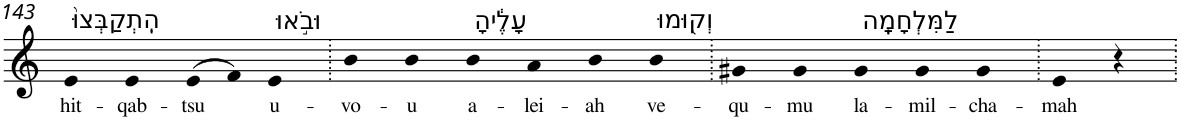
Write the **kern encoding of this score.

**kern	**text
*part1	*part1
*staff1	*staff1
*I"Piano	*
*I'Pno	*
!!LO:PB:g=z
*clefG2	*
*k[]	*
=143	=143
!LO:TX:a:t=הִֽתְקַבְּצוּ֙	!
!	!LO:LY:b
4e	hit-
!	!LO:LY:b
4e	-qab-
!	!LO:LY:b
(>8e	-tsu
8f)	.
!LO:TX:a:t=וּבֹ֣אוּ	!
!	!LO:LY:b
4e	u-
=144.	=144.
!	!LO:LY:b
4b	-vo-
!	!LO:LY:b
4b	-u
!LO:TX:a:t=עָלֶ֔יהָ	!
!	!LO:LY:b
4b	a-
!	!LO:LY:b
4a	-lei-
!	!LO:LY:b
4b	-ah
!LO:TX:a:t=וְק֖וּמוּ	!
!	!LO:LY:b
4b	ve-
=145.	=145.
!	!LO:LY:b
4g#X	-qu-
!	!LO:LY:b
4g#	-mu
!LO:TX:a:t=לַמִּלְחָמָֽה	!
!	!LO:LY:b
4g#	la-
!	!LO:LY:b
4g#	-mil-
!	!LO:LY:b
4g#	-cha-
=146.	=146.
!	!LO:LY:b
4e	-mah
4r	.
=.	=.
*-	*-
